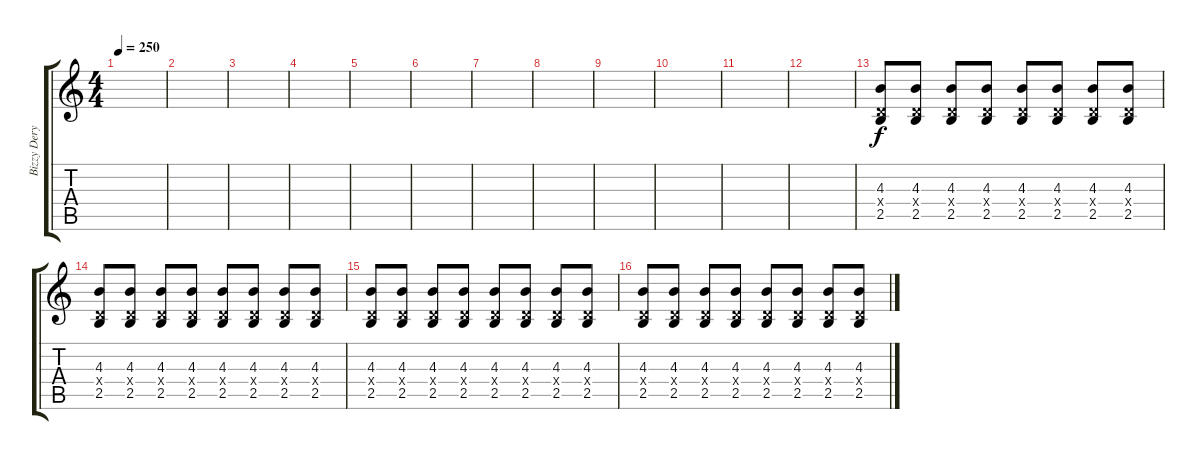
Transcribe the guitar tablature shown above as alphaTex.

\track ("Bizzy Deryck" "Bizzy Dery") {instrument distortionguitar}
\staff {score tabs}
\tuning (E4 B3 G3 D3 A2 E2) {hide}
\ts (4 4)
\tempo 250
\clef g2
\ks c
|
|
|
|
|
|
|
|
|
|
|
|
(4.3 0.4{x} 2.5).8{volume 11 balance 16 instrument overdrivenguitar} (4.3 0.4{x} 2.5).8 (4.3 0.4{x} 2.5).8 (4.3 0.4{x} 2.5).8 (4.3 0.4{x} 2.5).8 (4.3 0.4{x} 2.5).8 (4.3 0.4{x} 2.5).8 (4.3 0.4{x} 2.5).8 |
(4.3 0.4{x} 2.5).8 (4.3 0.4{x} 2.5).8 (4.3 0.4{x} 2.5).8 (4.3 0.4{x} 2.5).8 (4.3 0.4{x} 2.5).8 (4.3 0.4{x} 2.5).8 (4.3 0.4{x} 2.5).8 (4.3 0.4{x} 2.5).8 |
(4.3 0.4{x} 2.5).8 (4.3 0.4{x} 2.5).8 (4.3 0.4{x} 2.5).8 (4.3 0.4{x} 2.5).8 (4.3 0.4{x} 2.5).8 (4.3 0.4{x} 2.5).8 (4.3 0.4{x} 2.5).8 (4.3 0.4{x} 2.5).8 |
(4.3 0.4{x} 2.5).8 (4.3 0.4{x} 2.5).8 (4.3 0.4{x} 2.5).8 (4.3 0.4{x} 2.5).8 (4.3 0.4{x} 2.5).8 (4.3 0.4{x} 2.5).8 (4.3 0.4{x} 2.5).8 (4.3 0.4{x} 2.5).8
